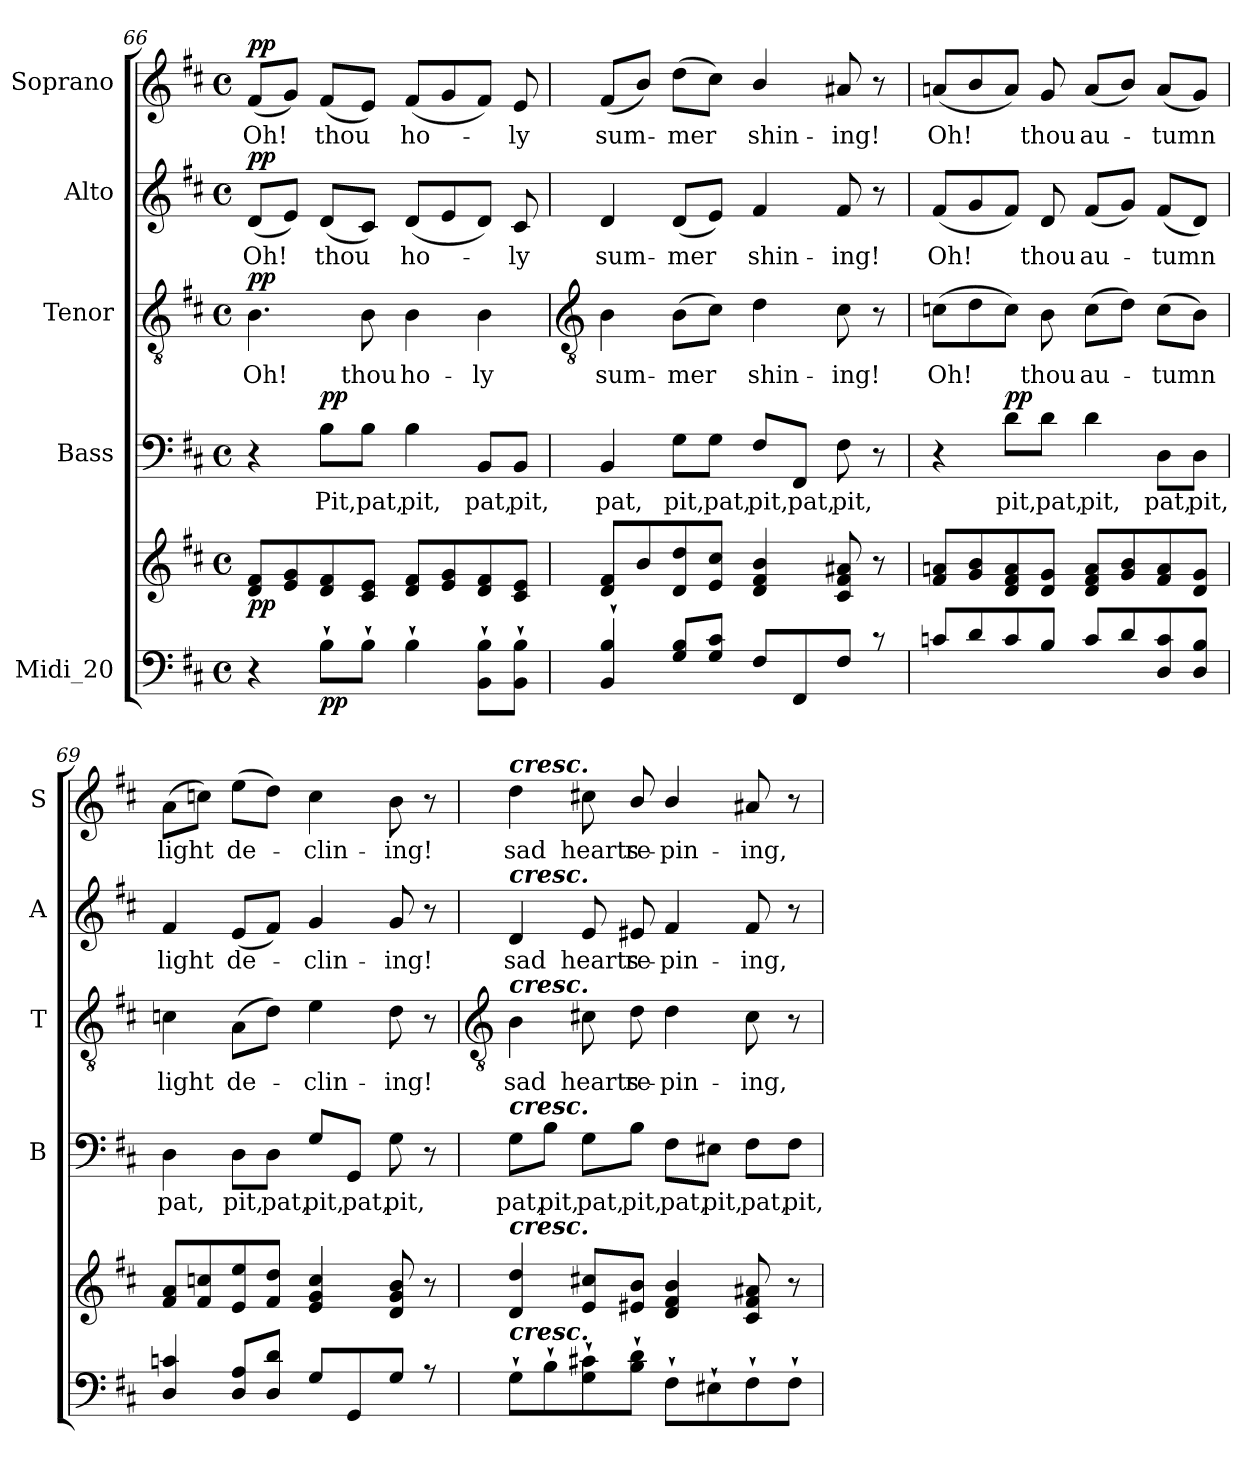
**kern	**kern	**dynam	**kern	**text	**dynam	**kern	**text	**dynam	**kern	**text	**dynam	**kern	**text	**dynam
*part5	*part5	*part5	*part4	*part4	*part4	*part3	*part3	*part3	*part2	*part2	*part2	*part1	*part1	*part1
*staff6	*staff5	*staff5/6	*staff4	*staff4	*staff4	*staff3	*staff3	*staff3	*staff2	*staff2	*staff2	*staff1	*staff1	*staff1
*I"Midi_20	*	*	*I"Bass	*	*	*I"Tenor	*	*	*I"Alto	*	*	*I"Soprano	*	*
*	*	*	*I'B	*	*	*I'T	*	*	*I'A	*	*	*I'S	*	*
*clefF4	*clefG2	*	*clefF4	*	*	*clefGv2	*	*	*clefG2	*	*	*clefG2	*	*
*k[f#c#]	*k[f#c#]	*	*k[f#c#]	*	*	*k[f#c#]	*	*	*k[f#c#]	*	*	*k[f#c#]	*	*
*D:	*D:	*	*D:	*	*	*D:	*	*	*D:	*	*	*D:	*	*
*M4/4	*M4/4	*	*M4/4	*	*	*M4/4	*	*	*M4/4	*	*	*M4/4	*	*
*met(c)	*met(c)	*	*met(c)	*	*	*met(c)	*	*	*met(c)	*	*	*met(c)	*	*
=66	=66	=66	=66	=66	=66	=66	=66	=66	=66	=66	=66	=66	=66	=66
!	!	!LO:DY:b	!	!	!	!	!LO:LY:b	!LO:DY:b	!	!LO:LY:b	!LO:DY:b	!	!LO:LY:b	!LO:DY:b
4r	8d 8f#L	pp	4r	.	.	4.B	Oh!	pp	(<8dL	Oh!	pp	(<8f#L	Oh!	pp
.	8e 8g	.	.	.	.	.	.	.	8eJ)	.	.	8gJ)	.	.
!	!	!LO:DY:b=2	!	!LO:LY:b	!LO:DY:b	!	!	!	!	!LO:LY:b	!	!	!LO:LY:b	!
8B`L	8d 8f#	pp	8B\L	Pit,	pp	.	.	.	(<8dL	thou	.	(<8f#L	thou	.
!	!	!	!	!LO:LY:b	!	!	!LO:LY:b	!	!	!	!	!	!	!
8B`J	8c# 8eJ	.	8B\J	pat,	.	8B	thou	.	8c#J)	.	.	8eJ)	.	.
!	!	!	!	!LO:LY:b	!	!	!LO:LY:b	!	!	!LO:LY:b	!	!	!LO:LY:b	!
4B`	8d 8f#L	.	4B	pit,	.	4B	ho-	.	(<8dL	ho-	.	(<8f#L	ho-	.
.	8e 8g	.	.	.	.	.	.	.	8e	.	.	8g	.	.
!	!	!	!	!LO:LY:b	!	!	!LO:LY:b	!	!	!	!	!	!	!
8BB` 8B`L	8d 8f#	.	8BB/L	pat,	.	4B	-ly	.	8dJ)	.	.	8f#J)	.	.
!	!	!	!	!LO:LY:b	!	!	!	!	!	!LO:LY:b	!	!	!LO:LY:b	!
8BB` 8B`J	8c# 8eJ	.	8BB/J	pit,	.	.	.	.	8c#	ly	.	8e	ly	.
!!LO:LB:g=z
=67	=67	=67	=67	=67	=67	=67	=67	=67	=67	=67	=67	=67	=67	=67
*	*	*	*	*	*	*clefGv2	*	*	*	*	*	*	*	*
*^	*	*	*	*	*	*	*	*	*	*	*	*	*	*
!	!	!	!	!	!LO:LY:b	!	!	!LO:LY:b	!	!	!LO:LY:b	!	!	!LO:LY:b	!
4BB` 4B`	1ryy	8d 8f#L	.	4BB	pat,	.	4B	sum-	.	4d	sum-	.	(<8f#L	sum-	.
.	.	8b	.	.	.	.	.	.	.	.	.	.	8bJ)	.	.
!	!	!	!	!	!LO:LY:b	!	!	!LO:LY:b	!	!	!LO:LY:b	!	!	!LO:LY:b	!
8G 8BL	.	8d 8dd	.	8G\L	pit,	.	(>8BL	-mer	.	(<8dL	-mer	.	(>8ddL	mer	.
!	!	!	!	!	!LO:LY:b	!	!	!	!	!	!	!	!	!	!
8G 8c#J	.	8e 8cc#J	.	8G\J	pat,	.	8c#J)	.	.	8eJ)	.	.	8cc#J)	.	.
!	!	!	!	!	!LO:LY:b	!	!	!LO:LY:b	!	!	!LO:LY:b	!	!	!LO:LY:b	!
8F#L	.	4d/ 4f#/ 4b/	.	8F#/L	pit,	.	4d	shin-	.	4f#/	shin-	.	4b/	shin-	.
!	!	!	!	!	!LO:LY:b	!	!	!	!	!	!	!	!	!	!
8FF#	.	.	.	8FF#/J	pat,	.	.	.	.	.	.	.	.	.	.
!	!	!	!	!	!LO:LY:b	!	!	!LO:LY:b	!	!	!LO:LY:b	!	!	!LO:LY:b	!
8F#J	.	8c# 8f# 8a#X	.	8F#	pit,	.	8c#	-ing!	.	8f#	-ing!	.	8a#X	-ing!	.
8r	.	8r	.	8r	.	.	8r	.	.	8r	.	.	8r	.	.
=68	=68	=68	=68	=68	=68	=68	=68	=68	=68	=68	=68	=68	=68	=68	=68
!	!	!	!	!	!	!	!	!LO:LY:b	!	!	!LO:LY:b	!	!	!LO:LY:b	!
8cnL	1ryy	8f# 8anL	.	4r	.	.	(>8cnL	Oh!	.	(<8f#L	Oh!	.	(<8anL	Oh!	.
8d	.	8g 8b	.	.	.	.	8d	.	.	8g	.	.	8b	.	.
!	!	!	!	!	!LO:LY:b	!LO:DY:b	!	!	!	!	!	!	!	!	!
8c	.	8d 8f# 8a	.	8d\L	pit,	pp	8cJ)	.	.	8f#J)	.	.	8aJ)	.	.
!	!	!	!	!	!LO:LY:b	!	!	!LO:LY:b	!	!	!LO:LY:b	!	!	!LO:LY:b	!
8BJ	.	8d 8gJ	.	8d\J	pat,	.	8B	thou	.	8d	thou	.	8g	thou	.
!	!	!	!	!	!LO:LY:b	!	!	!LO:LY:b	!	!	!LO:LY:b	!	!	!LO:LY:b	!
8cL	.	8d 8f# 8aL	.	4d	pit,	.	(>8cL	au-	.	(<8f#L	au-	.	(<8aL	au-	.
8d	.	8g 8b	.	.	.	.	8dJ)	.	.	8gJ)	.	.	8bJ)	.	.
!	!	!	!	!	!LO:LY:b	!	!	!LO:LY:b	!	!	!LO:LY:b	!	!	!LO:LY:b	!
8D 8c	.	8f# 8a	.	8D\L	pat,	.	(>8cL	tumn	.	(<8f#L	tumn	.	(<8aL	tumn	.
!	!	!	!	!	!LO:LY:b	!	!	!	!	!	!	!	!	!	!
8D 8BJ	.	8d 8gJ	.	8D\J	pit,	.	8BJ)	.	.	8dJ)	.	.	8gJ)	.	.
=69	=69	=69	=69	=69	=69	=69	=69	=69	=69	=69	=69	=69	=69	=69	=69
!	!	!	!	!	!LO:LY:b	!	!	!LO:LY:b	!	!	!LO:LY:b	!	!	!LO:LY:b	!
4D 4cn	1ryy	8f# 8aL	.	4D	pat,	.	4cn	light	.	4f#	light	.	(>8aL	light	.
.	.	8f# 8ccn	.	.	.	.	.	.	.	.	.	.	8ccnJ)	.	.
!	!	!	!	!	!LO:LY:b	!	!	!LO:LY:b	!	!	!LO:LY:b	!	!	!LO:LY:b	!
8D 8AL	.	8e 8ee	.	8D\L	pit,	.	(>8AL	de-	.	(<8eL	de-	.	(>8eeL	de-	.
!	!	!	!	!	!LO:LY:b	!	!	!	!	!	!	!	!	!	!
8D 8dJ	.	8f# 8ddJ	.	8D\J	pat,	.	8dJ)	.	.	8f#J)	.	.	8ddJ)	.	.
!	!	!	!	!	!LO:LY:b	!	!	!LO:LY:b	!	!	!LO:LY:b	!	!	!LO:LY:b	!
8GL	.	4e 4g 4cc	.	8G/L	pit,	.	4e	clin-	.	4g	clin-	.	4cc	clin-	.
!	!	!	!	!	!LO:LY:b	!	!	!	!	!	!	!	!	!	!
8GG	.	.	.	8GG/J	pat,	.	.	.	.	.	.	.	.	.	.
!	!	!	!	!	!LO:LY:b	!	!	!LO:LY:b	!	!	!LO:LY:b	!	!	!LO:LY:b	!
8GJ	.	8d 8g 8b	.	8G	pit,	.	8d	-ing!	.	8g	-ing!	.	8b	-ing!	.
8r	.	8r	.	8r	.	.	8r	.	.	8r	.	.	8r	.	.
*v	*v	*	*	*	*	*	*	*	*	*	*	*	*	*	*
!!LO:LB:g=z
=70	=70	=70	=70	=70	=70	=70	=70	=70	=70	=70	=70	=70	=70	=70
*	*	*	*	*	*	*clefGv2	*	*	*	*	*	*	*	*
!	!	!	!	!	!	!	!	!	!	!	!	!LO:TX:a:Bi:t=cresc.	!	!
!	!	!	!	!	!	!	!	!	!LO:TX:a:Bi:t=cresc.	!	!	!	!	!
!	!	!	!	!	!	!LO:TX:a:Bi:t=cresc.	!	!	!	!	!	!	!	!
!	!	!	!LO:TX:a:Bi:t=cresc.	!	!	!	!	!	!	!	!	!	!	!
!	!LO:TX:a:Bi:t=cresc.	!	!	!	!	!	!	!	!	!	!	!	!	!
!LO:TX:a:Bi:t=cresc.	!	!	!	!	!	!	!	!	!	!	!	!	!	!
!	!	!	!	!LO:LY:b	!	!	!LO:LY:b	!	!	!LO:LY:b	!	!	!LO:LY:b	!
8G`L	4d 4dd	.	8G\L	pat,	.	4B	sad	.	4d	sad	.	4dd	sad	.
!	!	!	!	!LO:LY:b	!	!	!	!	!	!	!	!	!	!
8B`	.	.	8B\J	pit,	.	.	.	.	.	.	.	.	.	.
!	!	!	!	!LO:LY:b	!	!	!LO:LY:b	!	!	!LO:LY:b	!	!	!LO:LY:b	!
8G` 8c#X`	8e 8cc#XL	.	8G\L	pat,	.	8c#X	hearts	.	8e	hearts	.	8cc#X	hearts	.
!	!	!	!	!LO:LY:b	!	!	!LO:LY:b	!	!	!LO:LY:b	!	!	!LO:LY:b	!
8B` 8d`J	8e#X/ 8b/J	.	8B\J	pit,	.	8d	re-	.	8e#X	re-	.	8b/	re-	.
!	!	!	!	!LO:LY:b	!	!	!LO:LY:b	!	!	!LO:LY:b	!	!	!LO:LY:b	!
8F#`L	4d/ 4f#/ 4b/	.	8F#\L	pat,	.	4d	-pin-	.	4f#	-pin-	.	4b/	-pin-	.
!	!	!	!	!LO:LY:b	!	!	!	!	!	!	!	!	!	!
8E#X`	.	.	8E#X\J	pit,	.	.	.	.	.	.	.	.	.	.
!	!	!	!	!LO:LY:b	!	!	!LO:LY:b	!	!	!LO:LY:b	!	!	!LO:LY:b	!
8F#`	8c# 8f# 8a#X	.	8F#\L	pat,	.	8c#	-ing,	.	8f#	-ing,	.	8a#X	-ing,	.
!	!	!	!	!LO:LY:b	!	!	!	!	!	!	!	!	!	!
8F#`J	8r	.	8F#\J	pit,	.	8r	.	.	8r	.	.	8r	.	.
=	=	=	=	=	=	=	=	=	=	=	=	=	=	=
*-	*-	*-	*-	*-	*-	*-	*-	*-	*-	*-	*-	*-	*-	*-
